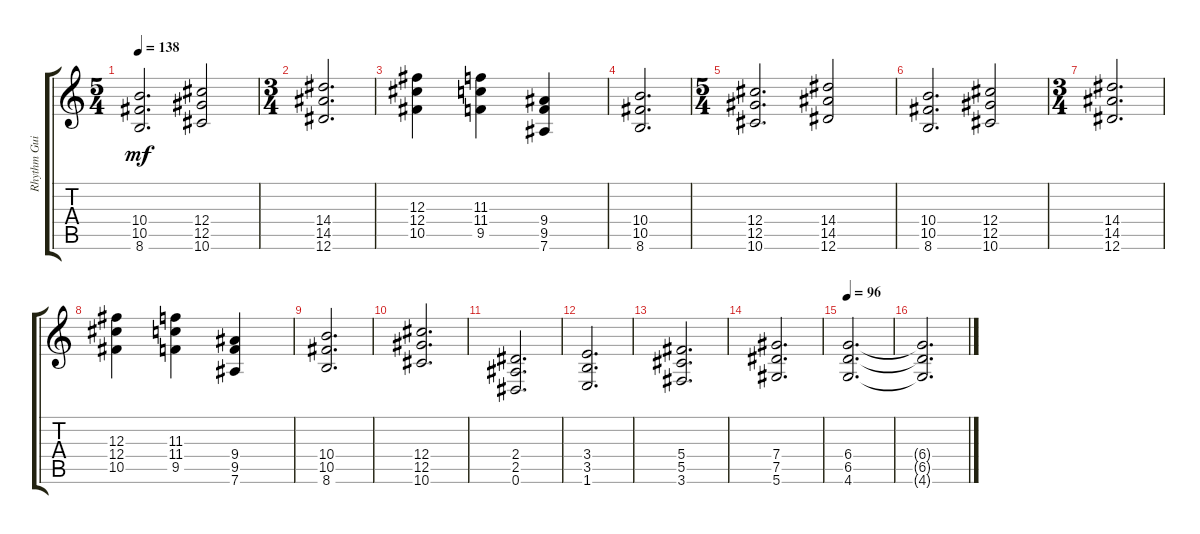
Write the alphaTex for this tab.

\track ("Rhythm Guitar R" "Rhythm Gui") {instrument distortionguitar}
\staff {score tabs}
\tuning (Eb4 Bb3 Gb3 Db3 Ab2 Eb2) {hide}
\ts (5 4)
\tempo 138
\clef g2
\ks c
(10.4 10.5 8.6).2{d dy mf} (12.4 12.5 10.6).2 |
\ts (3 4)
(14.4 14.5 12.6).2{d} |
(12.3 12.4 10.5).4 (11.3 11.4 9.5).4 (9.4 9.5 7.6).4 |
(10.4 10.5 8.6).2{d} |
\ts (5 4)
(12.4 12.5 10.6).2{d} (14.4 14.5 12.6).2 |
(10.4 10.5 8.6).2{d} (12.4 12.5 10.6).2 |
\ts (3 4)
(14.4 14.5 12.6).2{d} |
(12.3 12.4 10.5).4 (11.3 11.4 9.5).4 (9.4 9.5 7.6).4 |
(10.4 10.5 8.6).2{d} |
(12.4 12.5 10.6).2{d} |
(2.4 2.5 0.6).2{d} |
(3.4 3.5 1.6).2{d} |
(5.4 5.5 3.6).2{d} |
(7.4 7.5 5.6).2{d} |
\tempo 96
(6.4 6.5 4.6).2{d} |
(6.4{t} 6.5{t} 4.6{t}).2{d}
